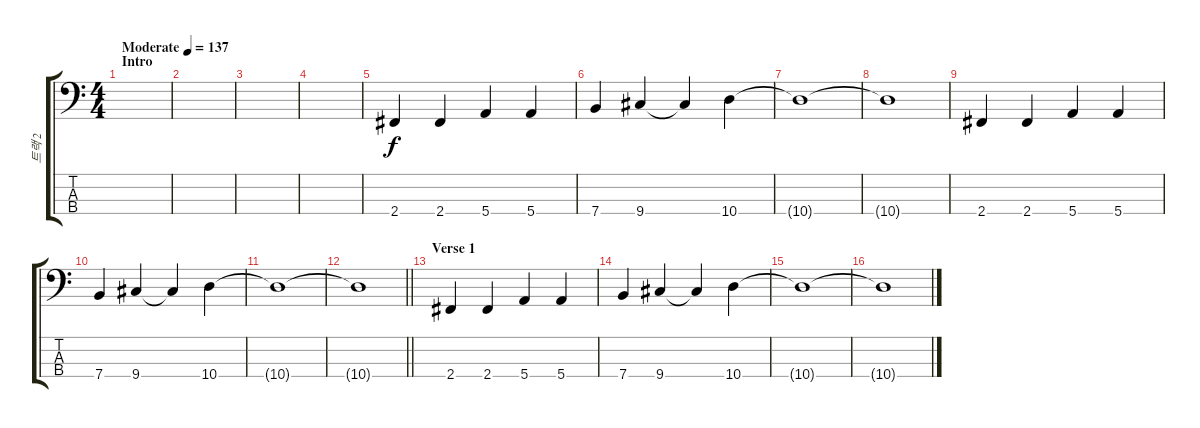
\track ("트랙 2" "트랙 2") {instrument electricbassfinger}
\staff {score tabs}
\tuning (G2 D2 A1 E1) {hide}
\ts (4 4)
\section ("" "Intro")
\tempo (137 "Moderate")
\clef f4
\ks c
|
|
|
|
2.4.4 2.4.4 5.4.4 5.4.4 |
7.4.4 9.4.4 9.4{t}.4 10.4.4 |
10.4{t}.1 |
10.4{t}.1 |
2.4.4 2.4.4 5.4.4 5.4.4 |
7.4.4 9.4.4 9.4{t}.4 10.4.4 |
10.4{t}.1 |
\barLineRight lightlight
10.4{t}.1 |
\section ("" "Verse 1")
2.4.4 2.4.4 5.4.4 5.4.4 |
7.4.4 9.4.4 9.4{t}.4 10.4.4 |
10.4{t}.1 |
10.4{t}.1
